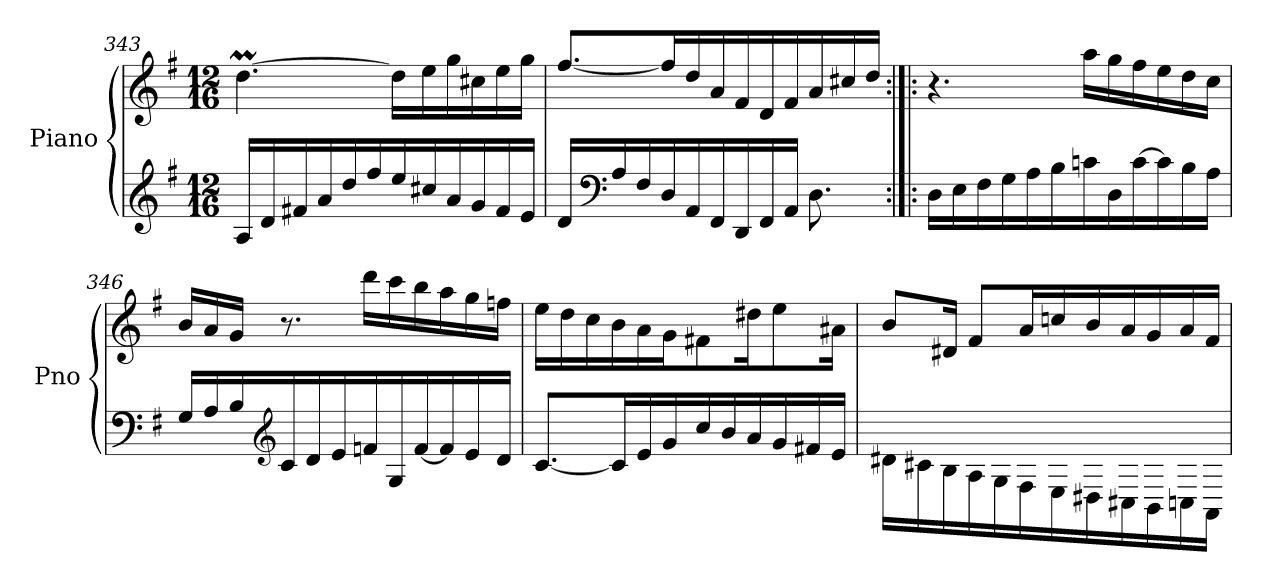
**kern	**kern
*part1	*part1
*staff2	*staff1
*I"Piano	*
*I'Pno	*
*clefG2	*clefG2
*k[f#]	*k[f#]
*M12/16	*M12/16
=343	=343
16A/LL	[4.ddM\
16d/	.
16f#X/	.
16a/	.
16dd/	.
16ff#/	.
16ee/	16dd\LL]
16cc#X/	16ee\
16a/	16gg\
16g/	16cc#X\
16f#/	16ee\
16e/JJ	16gg\JJ
=344	=344
16d/LL	[8.ff#/L
*clefF4	*
16A/	.
16F#/	.
16D/	16ff#/L]
16AA/	16dd/
16FF#/	16a/
16DD/	16f#/
16FF#/	16d/
16AA/JJ	16f#/
8.D\	16a/
.	16cc#X/
.	16dd/JJ
!!LO:PB:g=z
=345:|!|:	=345:|!|:
16D\LL	4.r
16E\	.
16F#\	.
16G\	.
16A\	.
16B\	.
16cn\	16aa\LL
16D\	16gg\
[16c\	16ff#\
16c\]	16ee\
16B\	16dd\
16A\JJ	16cc\JJ
=346	=346
16G/LL	16b/LL
16A/	16a/
16B/	16g/JJ
*clefG2	*
16c/	8.r
16d/	.
16e/	.
16fn/	16ddd\LL
16G/	16ccc\
[16f/	16bb\
16f/]	16aa\
16e/	16gg\
16d/JJ	16ffn\JJ
=347	=347
[8.c/L	16ee\LL
.	16dd\
.	16cc\
16c/L]	16b\
16e/	16a\
16g/	16g\J
16cc/	8f#X\
16b/	.
16a/	16dd#X\K
16g/	8ee\
16f#X/	.
16e/JJ	16a#X\Jk
!!LO:LB:g=z
=348	=348
16d#X\LL	8b/L
16c#X\	.
16B\	16d#X/Jk
16A\	8f#/L
16G\	.
16F#\	16a/L
16E\	16ccn/
16D#X\	16b/
16C#X\	16a/
16BB\	16g/
16Cn\	16a/
16AA\JJ	16f#/JJ
=	=
*-	*-
